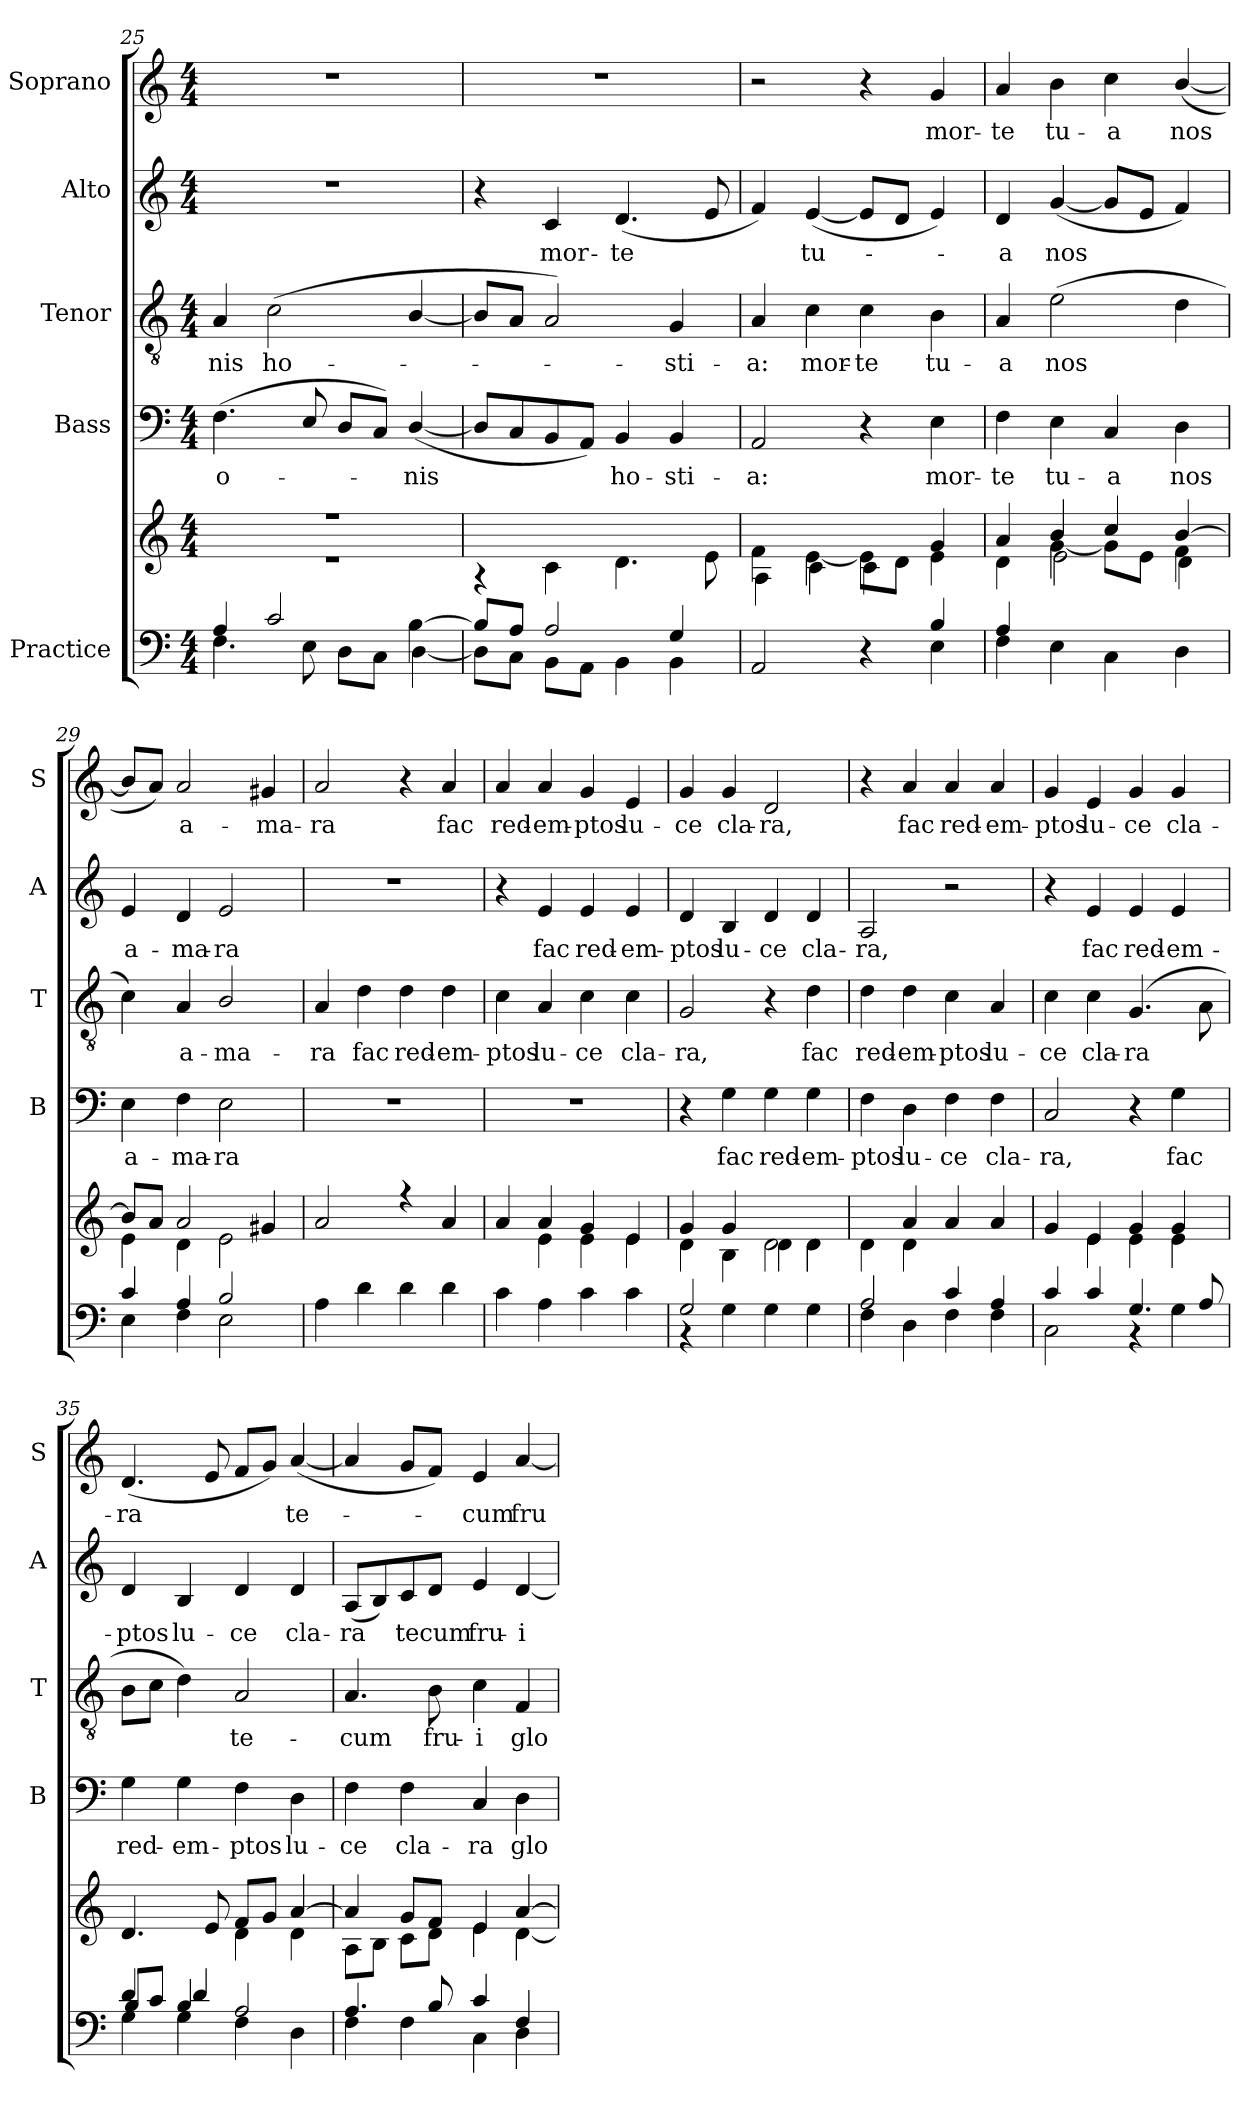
**kern	**kern	**kern	**text	**kern	**text	**kern	**text	**kern	**text
*part5	*part5	*part4	*part4	*part3	*part3	*part2	*part2	*part1	*part1
*staff6	*staff5	*staff4	*staff4	*staff3	*staff3	*staff2	*staff2	*staff1	*staff1
*I"Practice	*	*I"Bass	*	*I"Tenor	*	*I"Alto	*	*I"Soprano	*
*	*	*I'B	*	*I'T	*	*I'A	*	*I'S	*
*clefF4	*clefG2	*clefF4	*	*clefGv2	*	*clefG2	*	*clefG2	*
*k[]	*k[]	*k[]	*	*k[]	*	*k[]	*	*k[]	*
*M4/4	*M4/4	*M4/4	*	*M4/4	*	*M4/4	*	*M4/4	*
=25	=25	=25	=25	=25	=25	=25	=25	=25	=25
*^	*^	*	*	*	*	*	*	*	*
!	!	!	!	!	!LO:LY:b	!	!LO:LY:b	!	!	!	!
4A/	4.F\	1r	1r	(<4.F\	-o-	4A/	nis	1r	.	1r	.
!	!	!	!	!	!	!	!LO:LY:b	!	!	!	!
2c/	.	.	.	.	.	(<2c\	ho-	.	.	.	.
.	8E\	.	.	8E/	.	.	.	.	.	.	.
.	8D\L	.	.	8D/L	.	.	.	.	.	.	.
.	8C\J	.	.	8C/J)	.	.	.	.	.	.	.
!	!	!	!	!	!LO:LY:b	!	!	!	!	!	!
[4B\	[4D\	.	.	(<[4D/	nis	[4B/	.	.	.	.	.
=26	=26	=26	=26	=26	=26	=26	=26	=26	=26	=26	=26
8B/L]	8D\L]	1ryy	4r	8D/L]	.	8B/L]	.	4r	.	1r	.
8A/J	8C\J	.	.	8C/	.	8A/J	.	.	.	.	.
!	!	!	!	!	!	!	!	!	!LO:LY:b	!	!
2A/	8BB\L	.	4c\	8BB/	.	2A/)	.	4c/	mor-	.	.
.	8AA\J	.	.	8AA/J)	.	.	.	.	.	.	.
!	!	!	!	!	!LO:LY:b	!	!	!	!LO:LY:b	!	!
.	4BB\	.	4.d\	4BB/	ho-	.	.	(<4.d/	-te	.	.
!	!	!	!	!	!LO:LY:b	!	!LO:LY:b	!	!	!	!
4G/	4BB\	.	.	4BB/	-sti-	4G/	sti-	.	.	.	.
.	.	.	8e\	.	.	.	.	8e/	.	.	.
!!LO:LB:g=z
=27	=27	=27	=27	=27	=27	=27	=27	=27	=27	=27	=27
*	*	*	*^	*	*	*	*	*	*	*	*
!	!	!	!	!	!	!LO:LY:b	!	!LO:LY:b	!	!	!	!
2.ryy	2AA/	2ryy	4f\	4A\	2AA/	-a:	4A/	-a:	4f/)	.	2r	.
!	!	!	!	!	!	!	!	!LO:LY:b	!	!LO:LY:b	!	!
.	.	.	[4e\	4c\	.	.	4c\	mor-	(<[4e/	tu-	.	.
!	!	!	!	!	!	!	!	!LO:LY:b	!	!	!	!
.	4r	4ryy	8e\L]	4c\	4r	.	4c\	-te	8e/L]	.	4r	.
.	.	.	8d\J	.	.	.	.	.	8d/J	.	.	.
!	!	!	!	!	!	!LO:LY:b	!	!LO:LY:b	!	!	!	!LO:LY:b
4B/	4E\	4g/	4e\	4ryy	4E\	mor-	4B\	tu-	4e/)	.	4g/	mor-
!!LO:PB:g=z
=28	=28	=28	=28	=28	=28	=28	=28	=28	=28	=28	=28	=28
!	!	!	!	!	!	!LO:LY:b	!	!LO:LY:b	!	!LO:LY:b	!	!LO:LY:b
4A/	4F\	4a/	4d\	4ryy	4F\	-te	4A/	-a	4d/	a	4a/	-te
!	!	!	!	!	!	!LO:LY:b	!	!LO:LY:b	!	!LO:LY:b	!	!LO:LY:b
2.ryy	4E\	4b/	[4g\	2e\	4E\	tu-	(>2e\	nos	(<[4g/	nos	4b\	tu-
!	!	!	!	!	!	!LO:LY:b	!	!	!	!	!	!LO:LY:b
.	4C\	4cc/	8g\L]	.	4C/	-a	.	.	8g/L]	.	4cc\	-a
.	.	.	8e\J	.	.	.	.	.	8e/J	.	.	.
!	!	!	!	!	!	!LO:LY:b	!	!	!	!	!	!LO:LY:b
.	4D\	[4b/	4f\	4d\	4D\	nos	4d\	.	4f/)	.	(<[4b/	nos
=29	=29	=29	=29	=29	=29	=29	=29	=29	=29	=29	=29	=29
!	!	!	!	!	!	!LO:LY:b	!	!	!	!LO:LY:b	!	!
*	*	*	*v	*v	*	*	*	*	*	*	*	*
4c/	4E\	8b/L]	4e\	4E\	a-	4c\)	.	4e/	a-	8b/L]	.
.	.	8a/J	.	.	.	.	.	.	.	8a/J)	.
!	!	!	!	!	!LO:LY:b	!	!LO:LY:b	!	!LO:LY:b	!	!LO:LY:b
4A/	4F\	2a/	4d\	4F\	-ma-	4A/	a-	4d/	-ma-	2a/	a-
!	!	!	!	!	!LO:LY:b	!	!LO:LY:b	!	!LO:LY:b	!	!
2B/	2E\	.	2e\	2E\	-ra	2B/	-ma-	2e/	-ra	.	.
!	!	!	!	!	!	!	!	!	!	!	!LO:LY:b
.	.	4g#X/	.	.	.	.	.	.	.	4g#X/	-ma-
=30	=30	=30	=30	=30	=30	=30	=30	=30	=30	=30	=30
!	!	!	!	!	!	!	!LO:LY:b	!	!	!	!LO:LY:b
4A\	1ryy	2a/	1ryy	1r	.	4A/	-ra	1r	.	2a/	-ra
!	!	!	!	!	!	!	!LO:LY:b	!	!	!	!
4d\	.	.	.	.	.	4d\	fac	.	.	.	.
!	!	!	!	!	!	!	!LO:LY:b	!	!	!	!
4d\	.	4r	.	.	.	4d\	red-	.	.	4r	.
!	!	!	!	!	!	!	!LO:LY:b	!	!	!	!LO:LY:b
4d\	.	4a/	.	.	.	4d\	-em-	.	.	4a/	fac
=31	=31	=31	=31	=31	=31	=31	=31	=31	=31	=31	=31
!	!	!	!	!	!	!	!LO:LY:b	!	!	!	!LO:LY:b
4c\	1ryy	4a/	4ryy	1r	.	4c\	-ptos	4r	.	4a/	red-
!	!	!	!	!	!	!	!LO:LY:b	!	!LO:LY:b	!	!LO:LY:b
4A\	.	4a/	4e\	.	.	4A/	lu-	4e/	fac	4a/	-em-
!	!	!	!	!	!	!	!LO:LY:b	!	!LO:LY:b	!	!LO:LY:b
4c\	.	4g/	4e\	.	.	4c\	-ce	4e/	red-	4g/	-ptos
!	!	!	!	!	!	!	!LO:LY:b	!	!LO:LY:b	!	!LO:LY:b
4c\	.	4e/	4e\	.	.	4c\	cla-	4e/	-em-	4e/	lu-
=32	=32	=32	=32	=32	=32	=32	=32	=32	=32	=32	=32
*	*	*	*^	*	*	*	*	*	*	*	*
!	!	!	!	!	!	!	!	!LO:LY:b	!	!LO:LY:b	!	!LO:LY:b
2G/	4r	4g/	4d\	2.ryy	4r	.	2G/	-ra,	4d/	-ptos	4g/	-ce
!	!	!	!	!	!	!LO:LY:b	!	!	!	!LO:LY:b	!	!LO:LY:b
.	4G\	4g/	4B\	.	4G\	fac	.	.	4B/	lu-	4g/	cla-
!	!	!	!	!	!	!LO:LY:b	!	!	!	!LO:LY:b	!	!LO:LY:b
4ryy	4G\	2d\	4d\	.	4G\	red-	4r	.	4d/	-ce	2d/	-ra,
!	!	!	!	!	!	!LO:LY:b	!	!LO:LY:b	!	!LO:LY:b	!	!
4ryy	4G\	.	4d\	4d\	4G\	-em-	4d\	fac	4d/	cla-	.	.
=33	=33	=33	=33	=33	=33	=33	=33	=33	=33	=33	=33	=33
*	*^	*	*	*	*	*	*	*	*	*	*	*
!	!	!	!	!	!	!	!LO:LY:b	!	!LO:LY:b	!	!LO:LY:b	!	!
2A/	2ryy	4F\	4ryy	2ryy	4d\	4F\	-ptos	4d\	red-	2A/	-ra,	4r	.
!	!	!	!	!	!	!	!LO:LY:b	!	!LO:LY:b	!	!	!	!LO:LY:b
.	.	4D\	4a/	.	4d\	4D\	lu-	4d\	-em-	.	.	4a/	fac
!	!	!	!	!	!	!	!LO:LY:b	!	!LO:LY:b	!	!	!	!LO:LY:b
2ryy	4c/	4F\	4a/	2ryy	2ryy	4F\	-ce	4c\	-ptos	2r	.	4a/	red-
!	!	!	!	!	!	!	!LO:LY:b	!	!LO:LY:b	!	!	!	!LO:LY:b
.	4A/	4F\	4a/	.	.	4F\	cla-	4A/	lu-	.	.	4a/	-em-
*	*	*	*	*v	*v	*	*	*	*	*	*	*	*
!!LO:LB:g=z
=34	=34	=34	=34	=34	=34	=34	=34	=34	=34	=34	=34	=34
!	!	!	!	!	!	!LO:LY:b	!	!LO:LY:b	!	!	!	!LO:LY:b
*	*v	*v	*	*	*	*	*	*	*	*	*	*
4c/	2C\	4g/	4ryy	2C/	-ra,	4c\	-ce	4r	.	4g/	-ptos
!	!	!	!	!	!	!	!LO:LY:b	!	!LO:LY:b	!	!LO:LY:b
4c/	.	4e/	4e\	.	.	4c\	cla-	4e/	fac	4e/	lu-
!	!	!	!	!	!	!	!LO:LY:b	!	!LO:LY:b	!	!LO:LY:b
4.G/	4r	4g/	4e\	4r	.	(>4.G/	-ra	4e/	red-	4g/	-ce
!	!	!	!	!	!LO:LY:b	!	!	!	!LO:LY:b	!	!LO:LY:b
.	4G\	4g/	4e\	4G\	fac	.	.	4e/	-em-	4g/	cla-
8A/	.	.	.	.	.	8A\	.	.	.	.	.
=35	=35	=35	=35	=35	=35	=35	=35	=35	=35	=35	=35
*	*^	*	*	*	*	*	*	*	*	*	*
!	!	!	!	!	!	!LO:LY:b	!	!	!	!LO:LY:b	!	!LO:LY:b
4d/	8B/L	4G\	4.d/	2ryy	4G\	red-	8B\L	.	4d/	-ptos	(<4.d/	-ra
.	8c/J	.	.	.	.	.	8c\J	.	.	.	.	.
!	!	!	!	!	!	!LO:LY:b	!	!	!	!LO:LY:b	!	!
4B/	4d/	4G\	.	.	4G\	-em-	4d\)	.	4B/	lu-	.	.
.	.	.	8e/	.	.	.	.	.	.	.	8e/	.
!	!	!	!	!	!	!LO:LY:b	!	!LO:LY:b	!	!LO:LY:b	!	!
2ryy	2A/	4F\	8f/L	4d\	4F\	-ptos	2A/	te-	4d/	-ce	8f/L	.
.	.	.	8g/J	.	.	.	.	.	.	.	8g/J)	.
!	!	!	!	!	!	!LO:LY:b	!	!	!	!LO:LY:b	!	!LO:LY:b
.	.	4D\	[4a/	4d\	4D\	lu-	.	.	4d/	cla-	(<[4a/	te-
=36	=36	=36	=36	=36	=36	=36	=36	=36	=36	=36	=36	=36
!	!	!	!	!	!	!LO:LY:b	!	!LO:LY:b	!	!LO:LY:b	!	!
*	*v	*v	*	*	*	*	*	*	*	*	*	*
4.A/	4F\	4a/]	8A\L	4F\	-ce	4.A/	-cum	(<8A/L	-ra	4a/]	.
.	.	.	8B\J	.	.	.	.	8B/)	.	.	.
!	!	!	!	!	!LO:LY:b	!	!	!	!LO:LY:b	!	!
.	4F\	8g/L	8c\L	4F\	cla-	.	.	8c/	te	8g/L	.
!	!	!	!	!	!	!	!LO:LY:b	!	!LO:LY:b	!	!
8B/	.	8f/J	8d\J	.	.	8B\	fru-	8d/J	cum	8f/J)	.
!	!	!	!	!	!LO:LY:b	!	!LO:LY:b	!	!LO:LY:b	!	!LO:LY:b
4c/	4C\	4e/	4e\	4C/	-ra	4c\	-i	4e/	fru-	4e/	cum
!	!	!	!	!	!LO:LY:b	!	!LO:LY:b	!	!LO:LY:b	!	!LO:LY:b
4F/	4D\	[4a/	[4d\	4D\	glo-	4F/	glo-	[4d/	-i	[4a/	fru-
*v	*v	*	*	*	*	*	*	*	*	*	*
*	*v	*v	*	*	*	*	*	*	*	*
=	=	=	=	=	=	=	=	=	=
*-	*-	*-	*-	*-	*-	*-	*-	*-	*-
